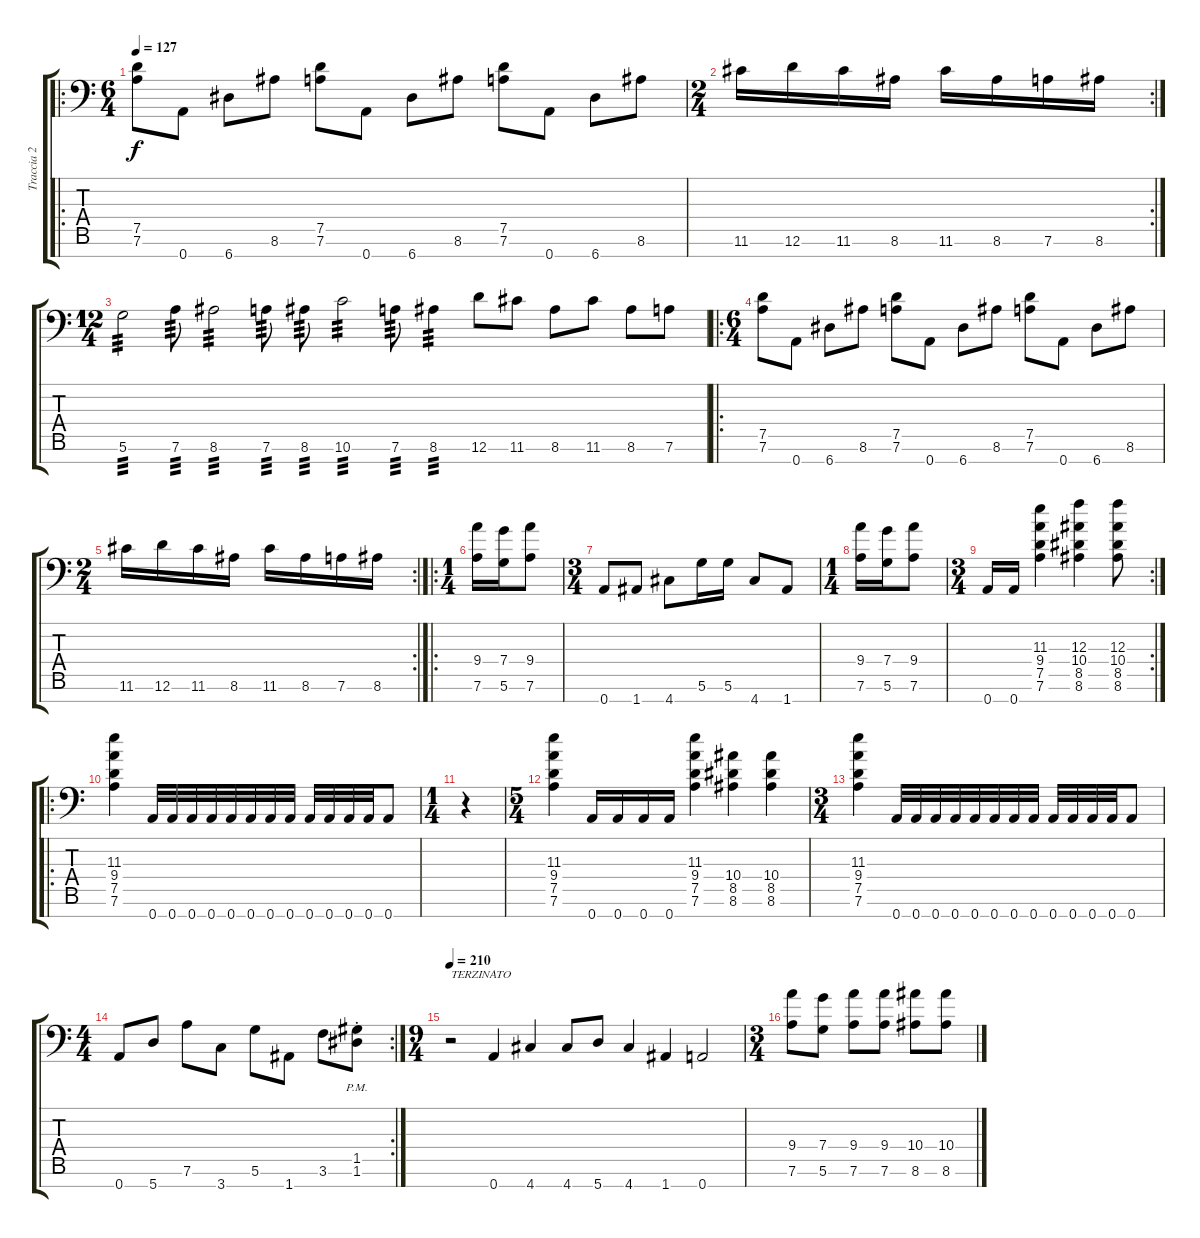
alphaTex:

\track ("Traccia 2" "Traccia 2") {instrument distortionguitar}
\staff {score tabs}
\tuning (D4 A3 F3 C3 G2 D2 A1) {hide}
\ro
\ts (6 4)
\tempo 127
\clef f4
\ks c
(7.5 7.6).8{dy f} 0.7.8 6.7.8 8.6.8 (7.5 7.6).8 0.7.8 6.7.8 8.6.8 (7.5 7.6).8 0.7.8 6.7.8 8.6.8 |
\rc 2
\ts (2 4)
11.6.16 12.6.16 11.6.16 8.6.16 11.6.16 8.6.16 7.6.16 8.6.16 |
\ts (12 4)
5.6.2{tp 3} 7.6.8{tp 3} 8.6.2{tp 3} 7.6.8{tp 3} 8.6.8{tp 3} 10.6.2{tp 3} 7.6.8{tp 3} 8.6.4{tp 3} 12.6.8 11.6.8 8.6.8 11.6.8 8.6.8 7.6.8 |
\ro
\ts (6 4)
(7.5 7.6).8 0.7.8 6.7.8 8.6.8 (7.5 7.6).8 0.7.8 6.7.8 8.6.8 (7.5 7.6).8 0.7.8 6.7.8 8.6.8 |
\rc 2
\ts (2 4)
11.6.16 12.6.16 11.6.16 8.6.16 11.6.16 8.6.16 7.6.16 8.6.16 |
\ro
\ts (1 4)
(9.4 7.6).16 (7.4 5.6).16 (9.4 7.6).8 |
\ts (3 4)
0.7.8 1.7.8 4.7.8 5.6.16 5.6.16 4.7.8 1.7.8 |
\ts (1 4)
(9.4 7.6).16 (7.4 5.6).16 (9.4 7.6).8 |
\rc 2
\ts (3 4)
0.7.16 0.7.16 (11.3 9.4 7.5 7.6).4 (12.3 10.4 8.5 8.6).4 (12.3 10.4 8.5 8.6).8 |
\ro
(11.3 9.4 7.5 7.6).4 0.7.32 0.7.32 0.7.32 0.7.32 0.7.32 0.7.32 0.7.32 0.7.32 0.7.32 0.7.32 0.7.32 0.7.32 0.7.8 |
\ts (1 4)
r.4 |
\ts (5 4)
(11.3 9.4 7.5 7.6).4 0.7.16 0.7.16 0.7.16 0.7.16 (11.3 9.4 7.5 7.6).4 (10.4 8.5 8.6).4 (10.4 8.5 8.6).4 |
\ts (3 4)
(11.3 9.4 7.5 7.6).4 0.7.32 0.7.32 0.7.32 0.7.32 0.7.32 0.7.32 0.7.32 0.7.32 0.7.32 0.7.32 0.7.32 0.7.32 0.7.8 |
\rc 2
\ts (4 4)
0.7.8 5.7.8 7.6.8 3.7.8 5.6.8 1.7.8 3.6.8 (1.5{st} 1.6{pm}).8 |
\ts (9 4)
\tempo 210
r.2{txt "TERZINATO "} 0.7.4 4.7.4 4.7.8 5.7.8 4.7.4 1.7.4 0.7.2 |
\ts (3 4)
(9.4 7.6).8 (7.4 5.6).8 (9.4 7.6).8 (9.4 7.6).8 (10.4 8.6).8 (10.4 8.6).8
